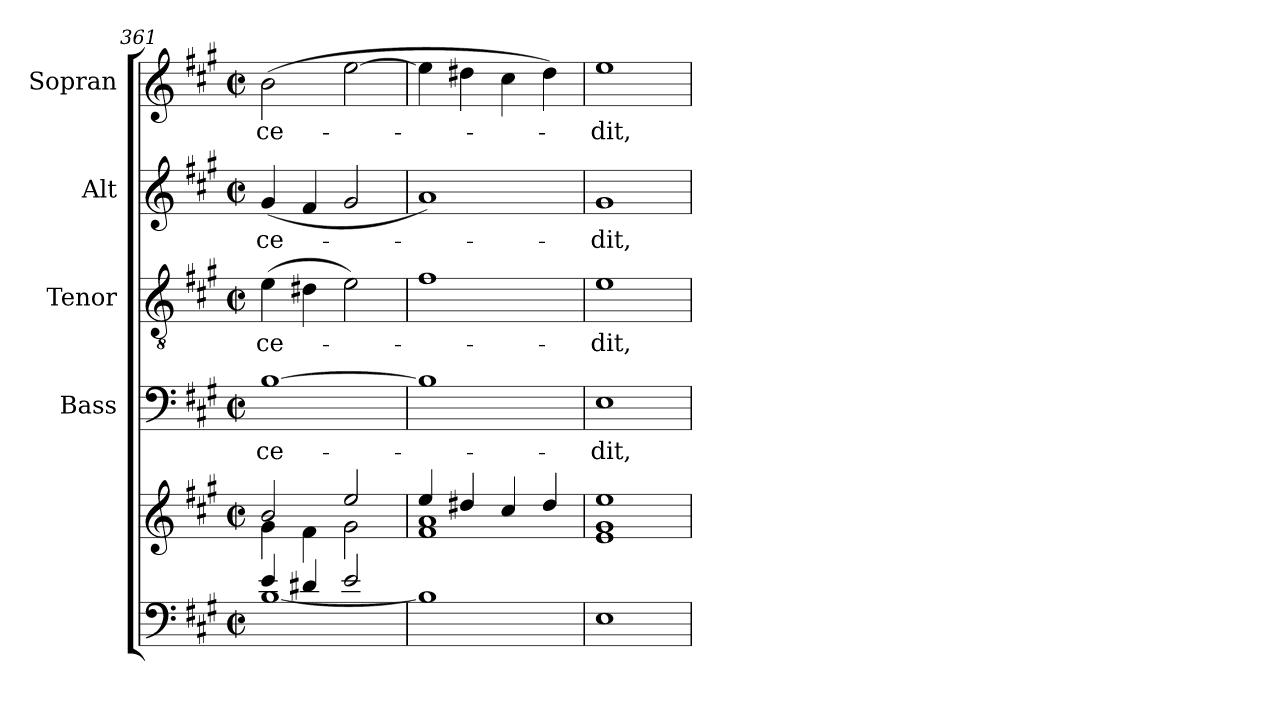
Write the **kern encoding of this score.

**kern	**kern	**kern	**text	**kern	**text	**kern	**text	**kern	**text
*part5	*part5	*part4	*part4	*part3	*part3	*part2	*part2	*part1	*part1
*staff6	*staff5	*staff4	*staff4	*staff3	*staff3	*staff2	*staff2	*staff1	*staff1
*	*	*I"Bass	*	*I"Tenor	*	*I"Alt	*	*I"Sopran	*
*	*	*I'B.	*	*I'T.	*	*I'A.	*	*I'S.	*
*clefF4	*clefG2	*clefF4	*	*clefGv2	*	*clefG2	*	*clefG2	*
*k[f#c#g#]	*k[f#c#g#]	*k[f#c#g#]	*	*k[f#c#g#]	*	*k[f#c#g#]	*	*k[f#c#g#]	*
*A:	*A:	*A:	*	*A:	*	*A:	*	*A:	*
*M2/2	*M2/2	*M2/2	*	*M2/2	*	*M2/2	*	*M2/2	*
*met(c|)	*met(c|)	*met(c|)	*	*met(c|)	*	*met(c|)	*	*met(c|)	*
=361	=361	=361	=361	=361	=361	=361	=361	=361	=361
*^	*^	*	*	*	*	*	*	*	*
!	!	!	!	!	!LO:LY:b	!	!LO:LY:b	!	!LO:LY:b	!	!LO:LY:b
4e/	[<1B	2b/	4g#\	[1B	ce-	(>4e\	-ce-	(<4g#/	-ce-	(>2b\	-ce-
4d#X/	.	.	4f#\	.	.	4d#X\	.	4f#/	.	.	.
2e/	.	2ee/	2g#\	.	.	2e\)	.	2g#/	.	[2ee\	.
*v	*v	*	*	*	*	*	*	*	*	*	*
=362	=362	=362	=362	=362	=362	=362	=362	=362	=362	=362
1B]	4ee/	1f# 1a	1B]	.	1f#	.	1a)	.	4ee\]	.
.	4dd#X/	.	.	.	.	.	.	.	4dd#X\	.
.	4cc#/	.	.	.	.	.	.	.	4cc#\	.
.	4dd#/	.	.	.	.	.	.	.	4dd#\)	.
*	*v	*v	*	*	*	*	*	*	*	*
=363	=363	=363	=363	=363	=363	=363	=363	=363	=363
!	!	!	!LO:LY:b	!	!LO:LY:b	!	!LO:LY:b	!	!LO:LY:b
1E	1e 1g# 1ee	1E	-dit,	1e	-dit,	1g#	-dit,	1ee	-dit,
=	=	=	=	=	=	=	=	=	=
*-	*-	*-	*-	*-	*-	*-	*-	*-	*-
